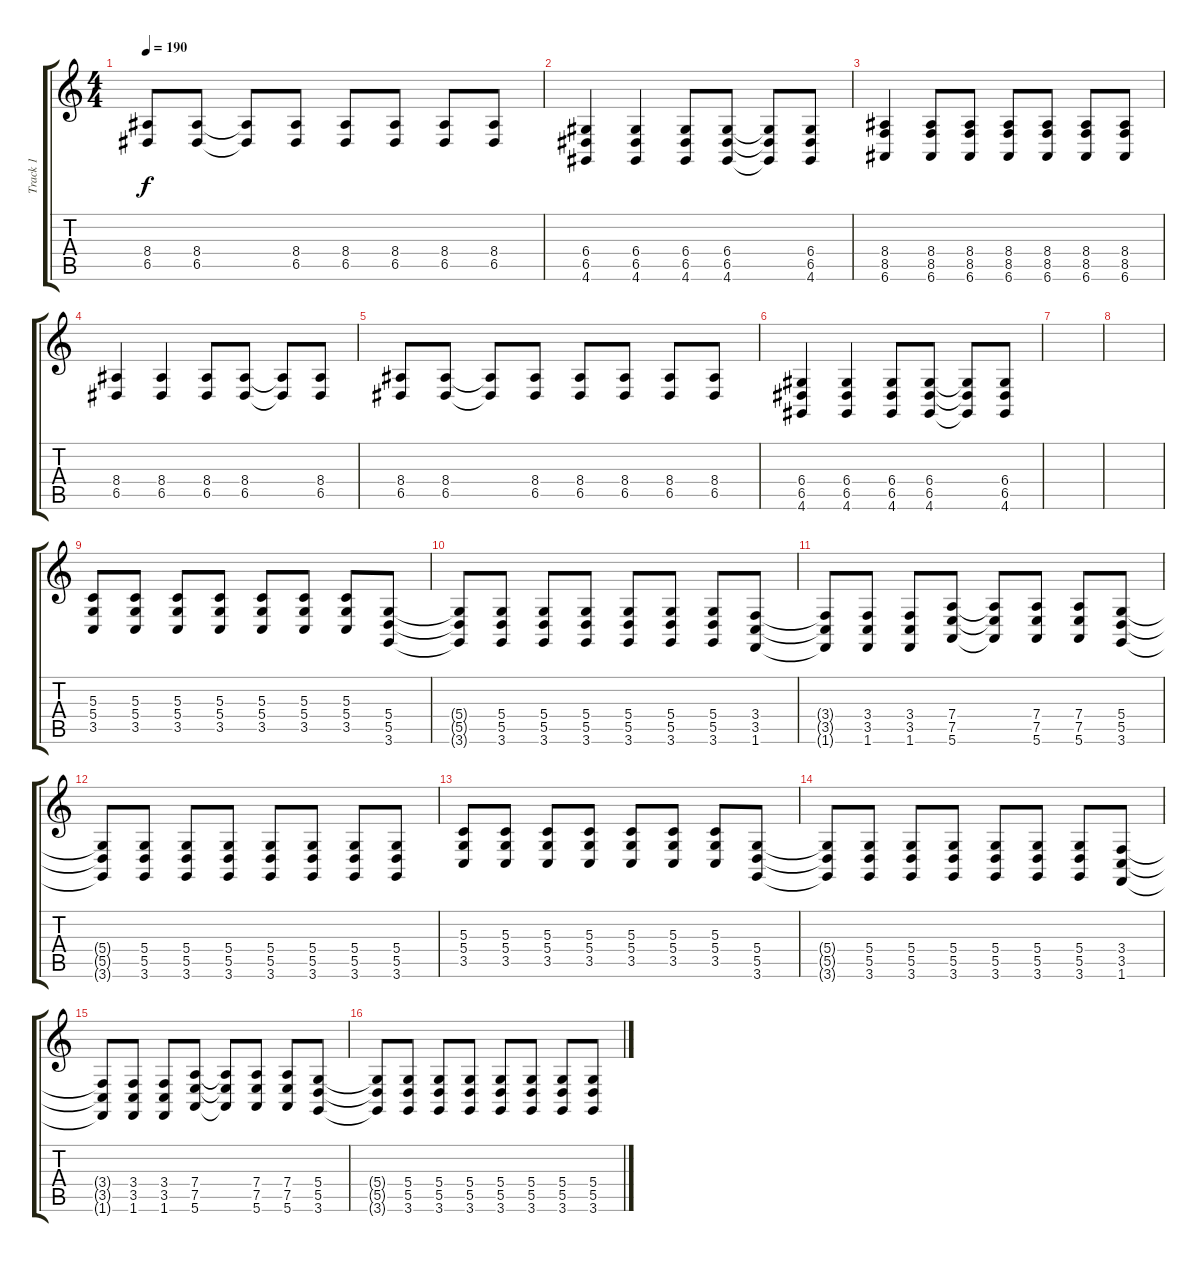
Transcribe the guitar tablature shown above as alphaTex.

\track ("Track 1" "Track 1") {instrument lead2sawtooth}
\staff {score tabs}
\tuning (E4 B3 G3 D3 A2 E2) {hide}
\ts (4 4)
\tempo 190
\clef g2
\ks c
(8.4 6.5).8{dy f} (8.4 6.5).8 (8.4{t} 6.5{t}).8 (8.4 6.5).8 (8.4 6.5).8 (8.4 6.5).8 (8.4 6.5).8 (8.4 6.5).8 |
(6.4 6.5 4.6).4 (6.4 6.5 4.6).4 (6.4 6.5 4.6).8 (6.4 6.5 4.6).8 (6.4{t} 6.5{t} 4.6{t}).8 (6.4 6.5 4.6).8 |
(8.4 8.5 6.6).4 (8.4 8.5 6.6).8 (8.4 8.5 6.6).8 (8.4 8.5 6.6).8 (8.4 8.5 6.6).8 (8.4 8.5 6.6).8 (8.4 8.5 6.6).8 |
(8.4 6.5).4 (8.4 6.5).4 (8.4 6.5).8 (8.4 6.5).8 (8.4{t} 6.5{t}).8 (8.4 6.5).8 |
(8.4 6.5).8 (8.4 6.5).8 (8.4{t} 6.5{t}).8 (8.4 6.5).8 (8.4 6.5).8 (8.4 6.5).8 (8.4 6.5).8 (8.4 6.5).8 |
(6.4 6.5 4.6).4 (6.4 6.5 4.6).4 (6.4 6.5 4.6).8 (6.4 6.5 4.6).8 (6.4{t} 6.5{t} 4.6{t}).8 (6.4 6.5 4.6).8 |
|
|
(5.3 5.4 3.5).8 (5.3 5.4 3.5).8 (5.3 5.4 3.5).8 (5.3 5.4 3.5).8 (5.3 5.4 3.5).8 (5.3 5.4 3.5).8 (5.3 5.4 3.5).8 (5.4 5.5 3.6).8 |
(5.4{t} 5.5{t} 3.6{t}).8 (5.4 5.5 3.6).8 (5.4 5.5 3.6).8 (5.4 5.5 3.6).8 (5.4 5.5 3.6).8 (5.4 5.5 3.6).8 (5.4 5.5 3.6).8 (3.4 3.5 1.6).8 |
(3.4{t} 3.5{t} 1.6{t}).8 (3.4 3.5 1.6).8 (3.4 3.5 1.6).8 (7.4 7.5 5.6).8 (7.4{t} 7.5{t} 5.6{t}).8 (7.4 7.5 5.6).8 (7.4 7.5 5.6).8 (5.4 5.5 3.6).8 |
(5.4{t} 5.5{t} 3.6{t}).8 (5.4 5.5 3.6).8 (5.4 5.5 3.6).8 (5.4 5.5 3.6).8 (5.4 5.5 3.6).8 (5.4 5.5 3.6).8 (5.4 5.5 3.6).8 (5.4 5.5 3.6).8 |
(5.3 5.4 3.5).8 (5.3 5.4 3.5).8 (5.3 5.4 3.5).8 (5.3 5.4 3.5).8 (5.3 5.4 3.5).8 (5.3 5.4 3.5).8 (5.3 5.4 3.5).8 (5.4 5.5 3.6).8 |
(5.4{t} 5.5{t} 3.6{t}).8 (5.4 5.5 3.6).8 (5.4 5.5 3.6).8 (5.4 5.5 3.6).8 (5.4 5.5 3.6).8 (5.4 5.5 3.6).8 (5.4 5.5 3.6).8 (3.4 3.5 1.6).8 |
(3.4{t} 3.5{t} 1.6{t}).8 (3.4 3.5 1.6).8 (3.4 3.5 1.6).8 (7.4 7.5 5.6).8 (7.4{t} 7.5{t} 5.6{t}).8 (7.4 7.5 5.6).8 (7.4 7.5 5.6).8 (5.4 5.5 3.6).8 |
(5.4{t} 5.5{t} 3.6{t}).8 (5.4 5.5 3.6).8 (5.4 5.5 3.6).8 (5.4 5.5 3.6).8 (5.4 5.5 3.6).8 (5.4 5.5 3.6).8 (5.4 5.5 3.6).8 (5.4 5.5 3.6).8
